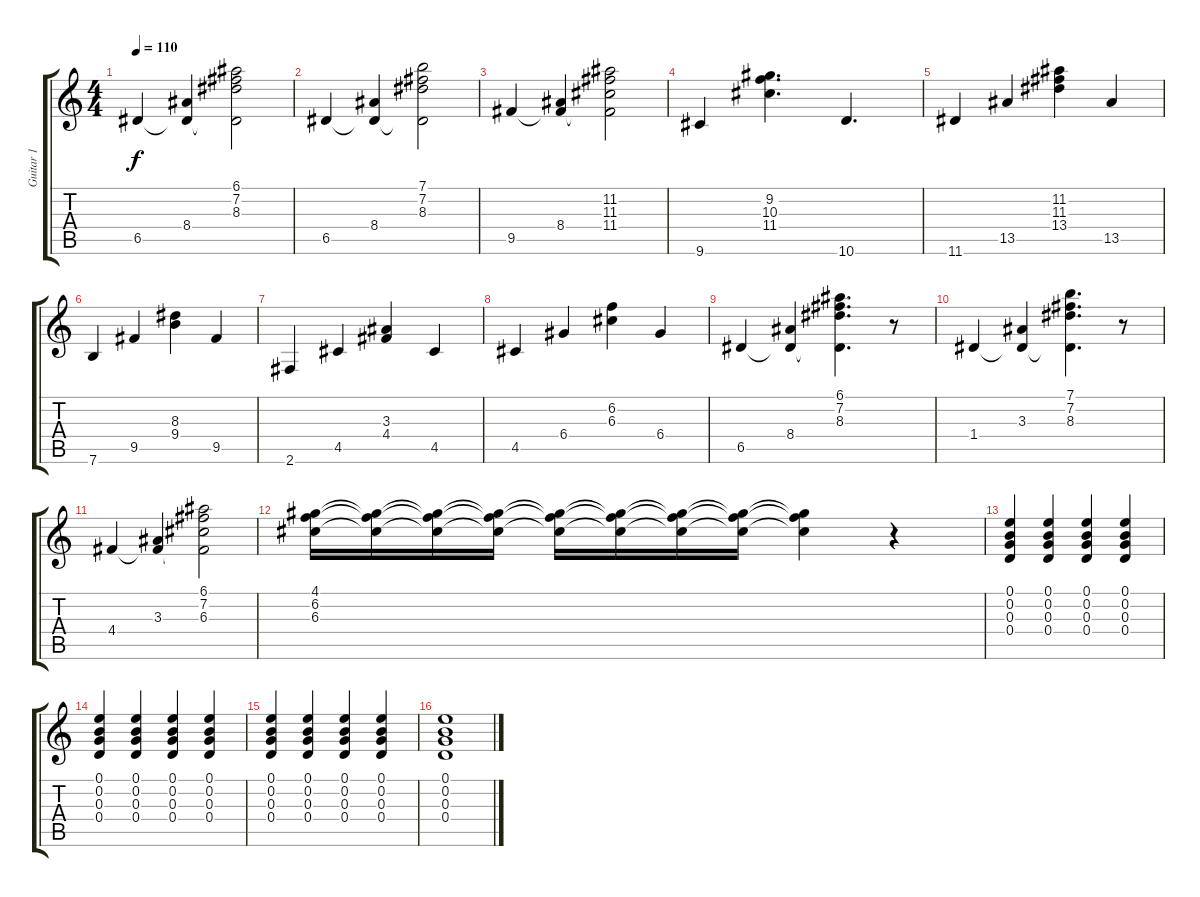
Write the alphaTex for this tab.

\track ("Guitar 1" "Guitar 1") {instrument electricguitarclean}
\staff {score tabs}
\tuning (E4 B3 G3 D3 A2 E2) {hide}
\ts (4 4)
\tempo 110
\clef g2
\ks c
6.5.4{dy f} (8.4 6.5{t}).4 (6.1 7.2 8.3 6.5{t}).2 |
6.5.4 (8.4 6.5{t}).4 (7.1 7.2 8.3 6.5{t}).2 |
9.5.4 (8.4 9.5{t}).4 (11.2 11.3 11.4 9.5{t}).2 |
9.6.4 (9.2 10.3 11.4).4{d} 10.6.4{d} |
11.6.4 13.5.4 (11.2 11.3 13.4).4 13.5.4 |
7.6.4 9.5.4 (8.3 9.4).4 9.5.4 |
2.6.4 4.5.4 (3.3 4.4).4 4.5.4 |
4.5.4 6.4.4 (6.2 6.3).4 6.4.4 |
6.5.4 (8.4 6.5{t}).4 (6.1 7.2 8.3 6.5{t}).4{d} r.8 |
1.4.4 (3.3 1.4{t}).4 (7.1 7.2 8.3 1.4{t}).4{d} r.8 |
4.4.4 (3.3 4.4{t}).4 (6.1 7.2 6.3 4.4{t}).2 |
(4.1 6.2 6.3).16 (4.1{t} 6.2{t} 6.3{t}).16 (4.1{t} 6.2{t} 6.3{t}).16 (4.1{t} 6.2{t} 6.3{t}).16 (4.1{t} 6.2{t} 6.3{t}).16 (4.1{t} 6.2{t} 6.3{t}).16 (4.1{t} 6.2{t} 6.3{t}).16 (4.1{t} 6.2{t} 6.3{t}).16 (4.1{t} 6.2{t} 6.3{t}).4 r.4 |
(0.1 0.2 0.3 0.4).4 (0.1 0.2 0.3 0.4).4 (0.1 0.2 0.3 0.4).4 (0.1 0.2 0.3 0.4).4 |
(0.1 0.2 0.3 0.4).4 (0.1 0.2 0.3 0.4).4 (0.1 0.2 0.3 0.4).4 (0.1 0.2 0.3 0.4).4 |
(0.1 0.2 0.3 0.4).4 (0.1 0.2 0.3 0.4).4 (0.1 0.2 0.3 0.4).4 (0.1 0.2 0.3 0.4).4 |
(0.1 0.2 0.3 0.4).1
